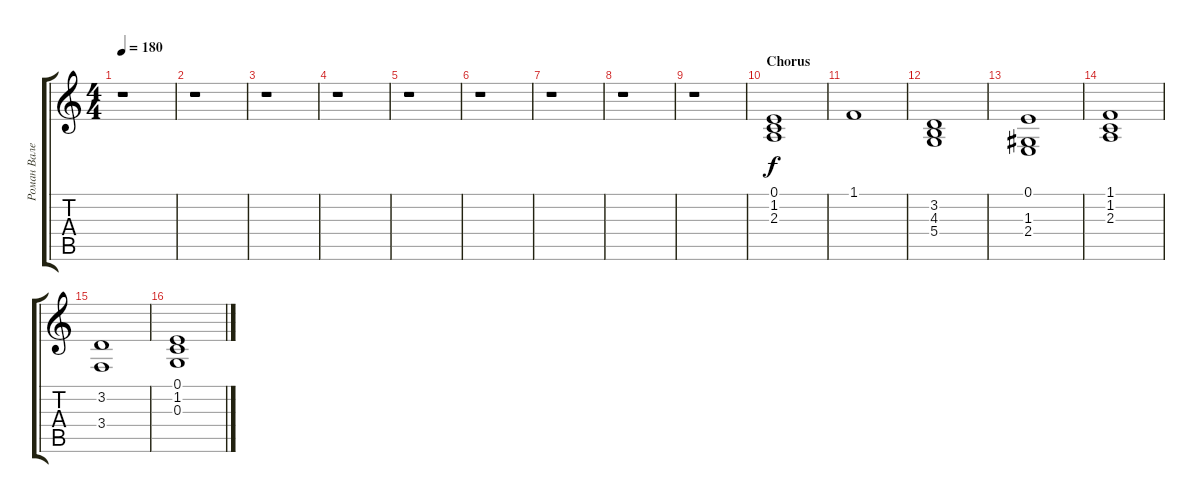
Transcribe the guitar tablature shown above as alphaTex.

\track ("Роман Валерьев" "Роман Вале") {instrument choiraahs}
\staff {score tabs}
\tuning (E4 B3 G3 D3 A2 E2) {hide}
\ts (4 4)
\tempo 180
\clef g2
\ks c
r.1{dy f} |
r.1 |
r.1 |
r.1 |
r.1 |
r.1 |
r.1 |
r.1 |
r.1 |
\section ("" "Chorus")
(0.1 1.2 2.3).1 |
1.1.1 |
(3.2 4.3 5.4).1 |
(0.1 1.3 2.4).1 |
(1.1 1.2 2.3).1 |
(3.2 3.4).1 |
(0.1 1.2 0.3).1
